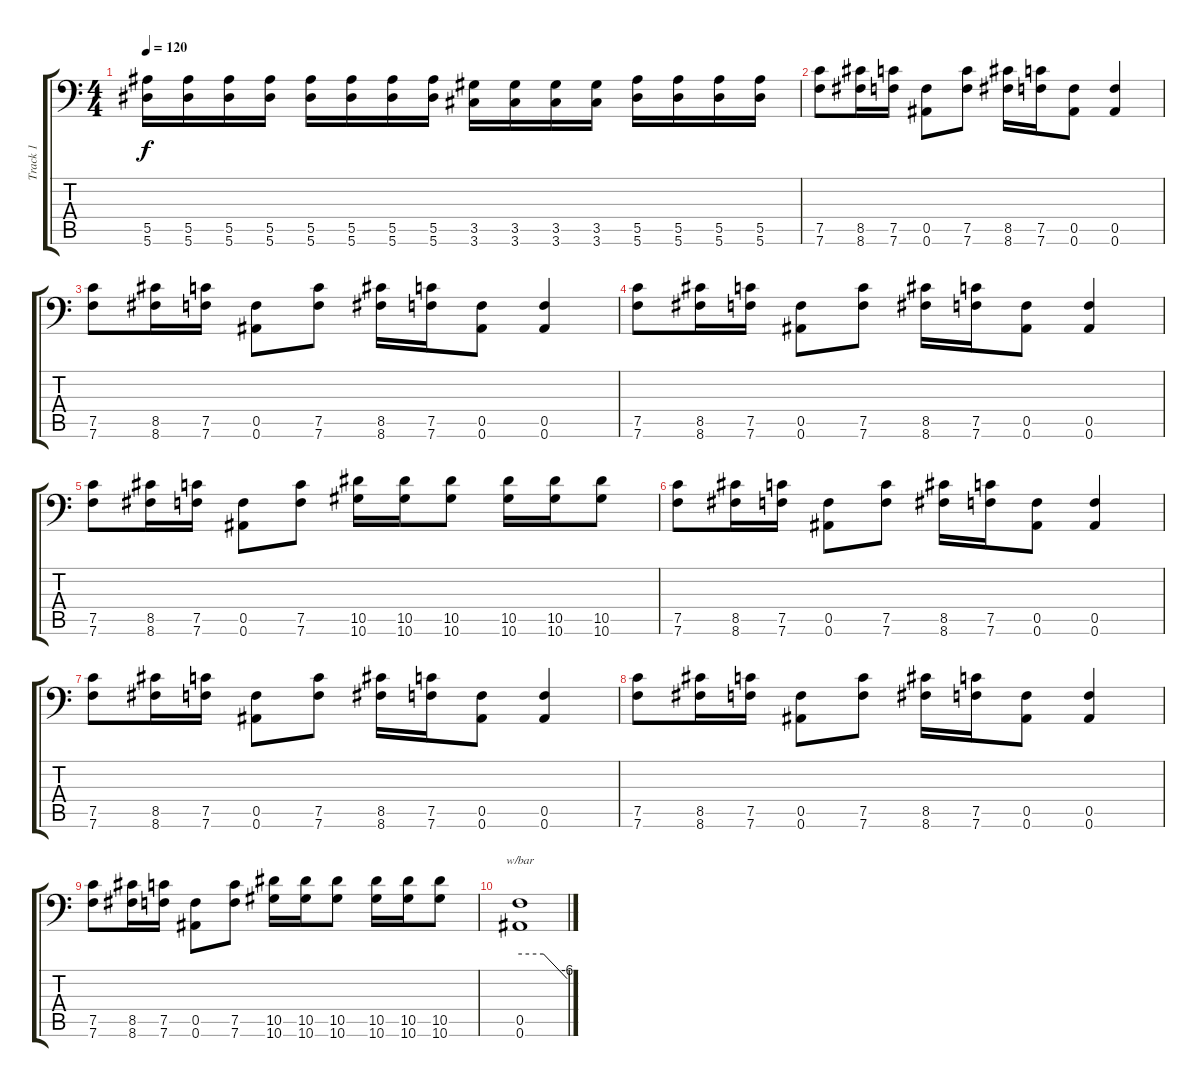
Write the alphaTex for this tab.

\track ("Track 1" "Track 1") {instrument distortionguitar}
\staff {score tabs}
\tuning (C4 G3 Eb3 Bb2 F2 Bb1) {hide}
\ts (4 4)
\tempo 120
\clef f4
\ks c
(5.5 5.6).16{dy f} (5.5 5.6).16 (5.5 5.6).16 (5.5 5.6).16 (5.5 5.6).16 (5.5 5.6).16 (5.5 5.6).16 (5.5 5.6).16 (3.5 3.6).16 (3.5 3.6).16 (3.5 3.6).16 (3.5 3.6).16 (5.5 5.6).16 (5.5 5.6).16 (5.5 5.6).16 (5.5 5.6).16 |
(7.5 7.6).8 (8.5 8.6).16 (7.5 7.6).16 (0.5 0.6).8 (7.5 7.6).8 (8.5 8.6).16 (7.5 7.6).16 (0.5 0.6).8 (0.5 0.6).4 |
(7.5 7.6).8 (8.5 8.6).16 (7.5 7.6).16 (0.5 0.6).8 (7.5 7.6).8 (8.5 8.6).16 (7.5 7.6).16 (0.5 0.6).8 (0.5 0.6).4 |
(7.5 7.6).8 (8.5 8.6).16 (7.5 7.6).16 (0.5 0.6).8 (7.5 7.6).8 (8.5 8.6).16 (7.5 7.6).16 (0.5 0.6).8 (0.5 0.6).4 |
(7.5 7.6).8 (8.5 8.6).16 (7.5 7.6).16 (0.5 0.6).8 (7.5 7.6).8 (10.5 10.6).16 (10.5 10.6).16 (10.5 10.6).8 (10.5 10.6).16 (10.5 10.6).16 (10.5 10.6).8 |
(7.5 7.6).8 (8.5 8.6).16 (7.5 7.6).16 (0.5 0.6).8 (7.5 7.6).8 (8.5 8.6).16 (7.5 7.6).16 (0.5 0.6).8 (0.5 0.6).4 |
(7.5 7.6).8 (8.5 8.6).16 (7.5 7.6).16 (0.5 0.6).8 (7.5 7.6).8 (8.5 8.6).16 (7.5 7.6).16 (0.5 0.6).8 (0.5 0.6).4 |
(7.5 7.6).8 (8.5 8.6).16 (7.5 7.6).16 (0.5 0.6).8 (7.5 7.6).8 (8.5 8.6).16 (7.5 7.6).16 (0.5 0.6).8 (0.5 0.6).4 |
(7.5 7.6).8 (8.5 8.6).16 (7.5 7.6).16 (0.5 0.6).8 (7.5 7.6).8 (10.5 10.6).16 (10.5 10.6).16 (10.5 10.6).8 (10.5 10.6).16 (10.5 10.6).16 (10.5 10.6).8 |
(0.5 0.6).1{tbe (custom default 0 0 30 0 60 -24)}
